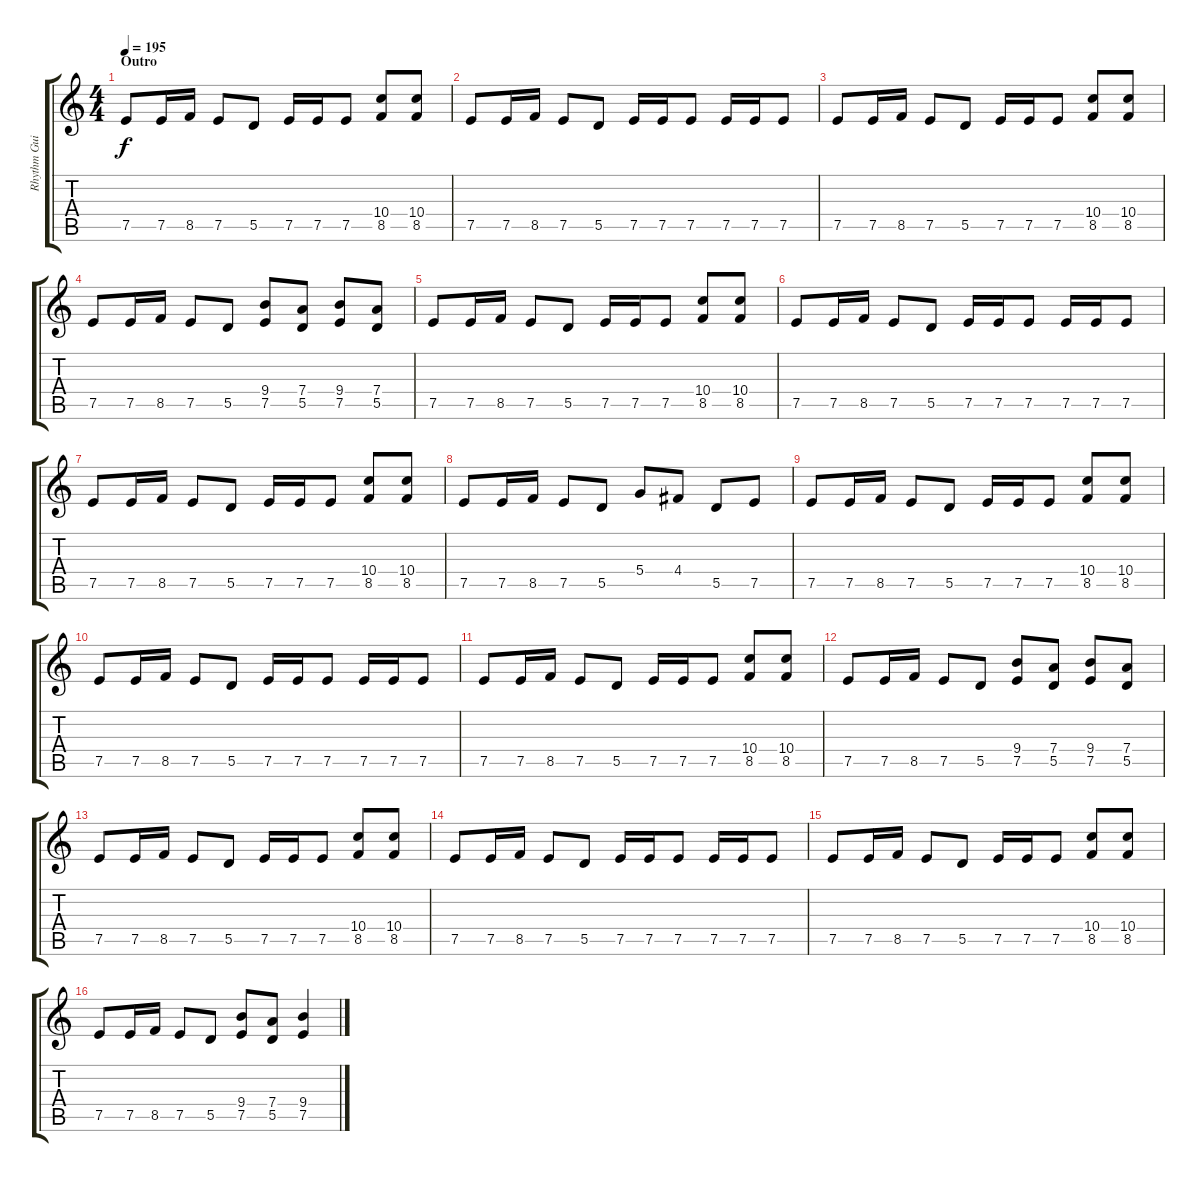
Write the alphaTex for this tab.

\track ("Rhythm Guitar 1" "Rhythm Gui") {instrument distortionguitar}
\staff {score tabs}
\tuning (E4 B3 G3 D3 A2 E2) {hide}
\ts (4 4)
\section ("" "Outro")
\tempo 195
\clef g2
\ks c
7.5.8{dy f} 7.5.16 8.5.16 7.5.8 5.5.8 7.5.16 7.5.16 7.5.8 (10.4 8.5).8 (10.4 8.5).8 |
7.5.8 7.5.16 8.5.16 7.5.8 5.5.8 7.5.16 7.5.16 7.5.8 7.5.16 7.5.16 7.5.8 |
7.5.8 7.5.16 8.5.16 7.5.8 5.5.8 7.5.16 7.5.16 7.5.8 (10.4 8.5).8 (10.4 8.5).8 |
7.5.8 7.5.16 8.5.16 7.5.8 5.5.8 (9.4 7.5).8 (7.4 5.5).8 (9.4 7.5).8 (7.4 5.5).8 |
7.5.8 7.5.16 8.5.16 7.5.8 5.5.8 7.5.16 7.5.16 7.5.8 (10.4 8.5).8 (10.4 8.5).8 |
7.5.8 7.5.16 8.5.16 7.5.8 5.5.8 7.5.16 7.5.16 7.5.8 7.5.16 7.5.16 7.5.8 |
7.5.8 7.5.16 8.5.16 7.5.8 5.5.8 7.5.16 7.5.16 7.5.8 (10.4 8.5).8 (10.4 8.5).8 |
7.5.8 7.5.16 8.5.16 7.5.8 5.5.8 5.4.8 4.4.8 5.5.8 7.5.8 |
\section ("" "")
7.5.8 7.5.16 8.5.16 7.5.8 5.5.8 7.5.16 7.5.16 7.5.8 (10.4 8.5).8 (10.4 8.5).8 |
7.5.8 7.5.16 8.5.16 7.5.8 5.5.8 7.5.16 7.5.16 7.5.8 7.5.16 7.5.16 7.5.8 |
7.5.8 7.5.16 8.5.16 7.5.8 5.5.8 7.5.16 7.5.16 7.5.8 (10.4 8.5).8 (10.4 8.5).8 |
7.5.8 7.5.16 8.5.16 7.5.8 5.5.8 (9.4 7.5).8 (7.4 5.5).8 (9.4 7.5).8 (7.4 5.5).8 |
7.5.8 7.5.16 8.5.16 7.5.8 5.5.8 7.5.16 7.5.16 7.5.8 (10.4 8.5).8 (10.4 8.5).8 |
7.5.8 7.5.16 8.5.16 7.5.8 5.5.8 7.5.16 7.5.16 7.5.8 7.5.16 7.5.16 7.5.8 |
7.5.8 7.5.16 8.5.16 7.5.8 5.5.8 7.5.16 7.5.16 7.5.8 (10.4 8.5).8 (10.4 8.5).8 |
7.5.8 7.5.16 8.5.16 7.5.8 5.5.8 (9.4 7.5).8 (7.4 5.5).8 (9.4 7.5).4
